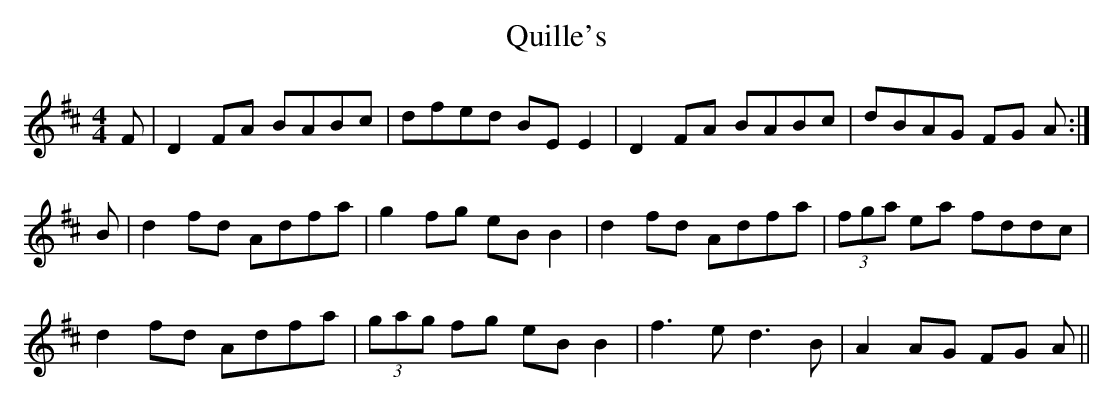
X:1
T: Quille's
L: 1/8
M: 4/4
K: D
F |D2 FA BABc |dfed BE E2 |D2 FA BABc |dBAG FG A :|
B |d2 fd Adfa |g2 fg eB B2 |d2 fd Adfa |(3fga ea fddc |
d2 fd Adfa | (3gag fg eB B2 | f3 e d3 B | A2 AG FG A ||
